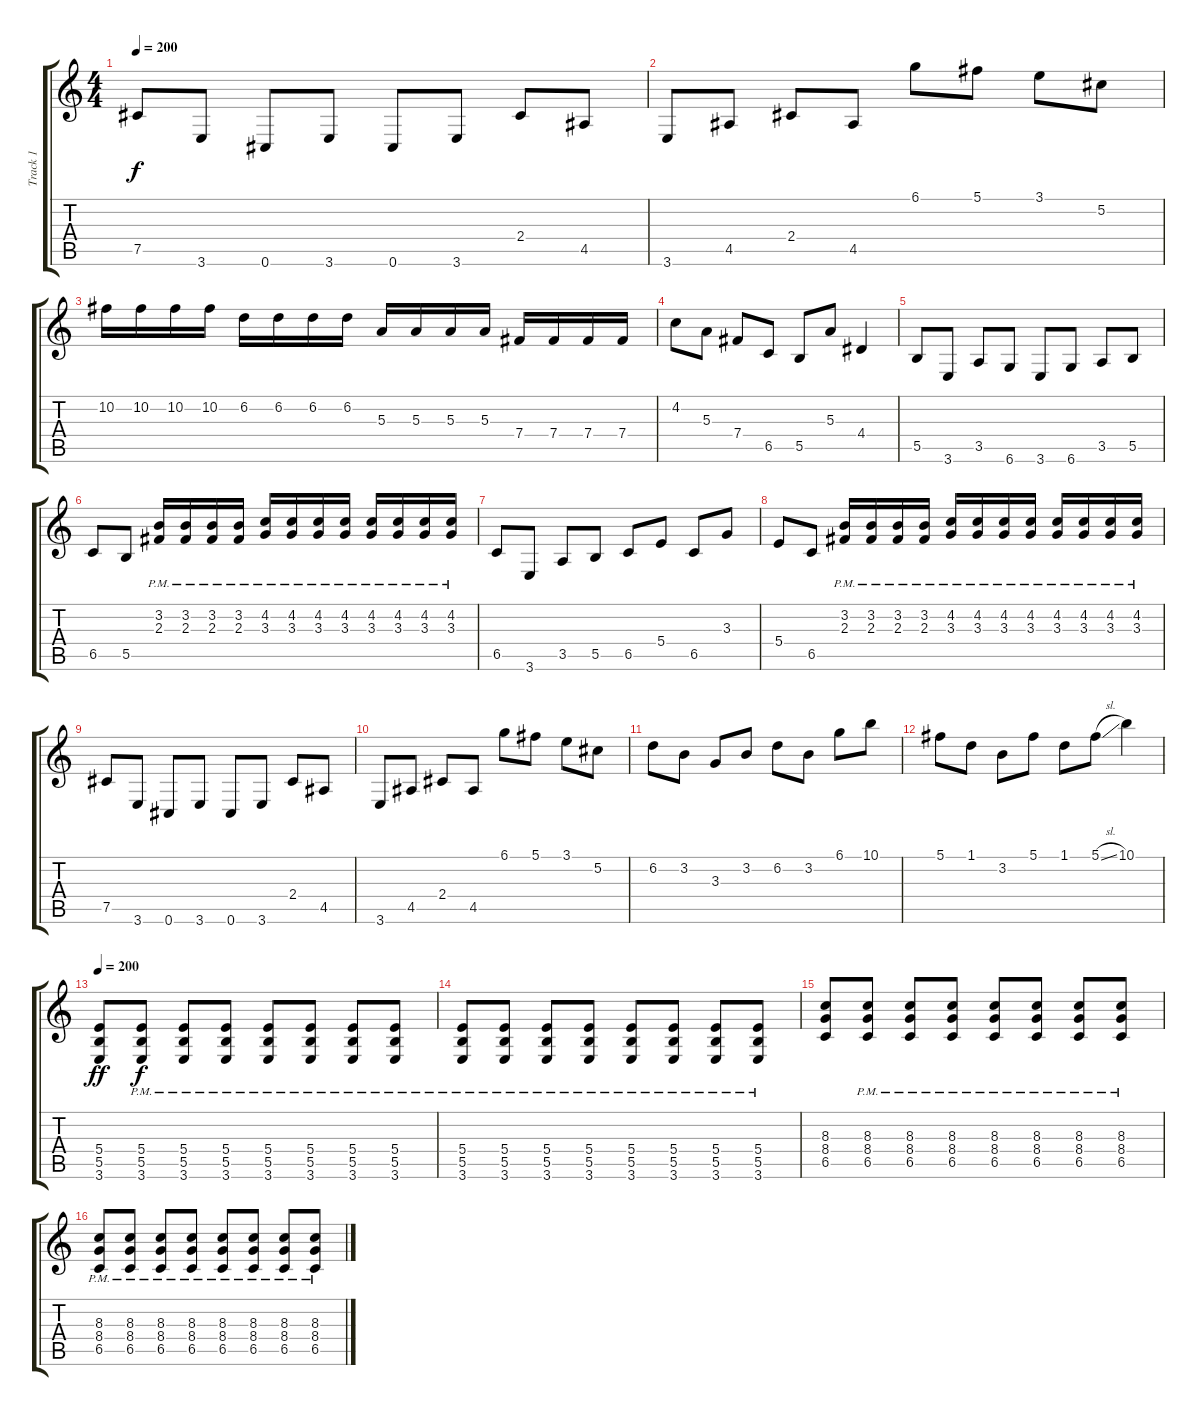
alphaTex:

\track ("Track 1" "Track 1") {instrument overdrivenguitar}
\staff {score tabs}
\tuning (Db4 Ab3 E3 B2 Gb2 Db2) {hide}
\ts (4 4)
\tempo 200
\clef g2
\ks c
7.5.8{dy f} 3.6.8 0.6.8 3.6.8 0.6.8 3.6.8 2.4.8 4.5.8 |
3.6.8 4.5.8 2.4.8 4.5.8 6.1.8 5.1.8 3.1.8 5.2.8 |
10.2.16 10.2.16 10.2.16 10.2.16 6.2.16 6.2.16 6.2.16 6.2.16 5.3.16 5.3.16 5.3.16 5.3.16 7.4.16 7.4.16 7.4.16 7.4.16 |
4.2.8 5.3.8 7.4.8 6.5.8 5.5.8 5.3.8 4.4.4 |
5.5.8 3.6.8 3.5.8 6.6.8 3.6.8 6.6.8 3.5.8 5.5.8 |
6.5.8 5.5.8 (3.2{pm} 2.3{pm}).16 (3.2{pm} 2.3{pm}).16 (3.2{pm} 2.3{pm}).16 (3.2{pm} 2.3{pm}).16 (4.2{pm} 3.3{pm}).16 (4.2{pm} 3.3{pm}).16 (4.2{pm} 3.3{pm}).16 (4.2{pm} 3.3{pm}).16 (4.2{pm} 3.3{pm}).16 (4.2{pm} 3.3{pm}).16 (4.2{pm} 3.3{pm}).16 (4.2{pm} 3.3{pm}).16 |
6.5.8 3.6.8 3.5.8 5.5.8 6.5.8 5.4.8 6.5.8 3.3.8 |
5.4.8 6.5.8 (3.2{pm} 2.3{pm}).16 (3.2{pm} 2.3{pm}).16 (3.2{pm} 2.3{pm}).16 (3.2{pm} 2.3{pm}).16 (4.2{pm} 3.3{pm}).16 (4.2{pm} 3.3{pm}).16 (4.2{pm} 3.3{pm}).16 (4.2{pm} 3.3{pm}).16 (4.2{pm} 3.3{pm}).16 (4.2{pm} 3.3{pm}).16 (4.2{pm} 3.3{pm}).16 (4.2{pm} 3.3{pm}).16 |
7.5.8 3.6.8 0.6.8 3.6.8 0.6.8 3.6.8 2.4.8 4.5.8 |
3.6.8 4.5.8 2.4.8 4.5.8 6.1.8 5.1.8 3.1.8 5.2.8 |
6.2.8 3.2.8 3.3.8 3.2.8 6.2.8 3.2.8 6.1.8 10.1.8 |
5.1.8 1.1.8 3.2.8 5.1.8 1.1.8 5.1{sl}.8 10.1.4 |
\tempo 200
(5.4 5.5 3.6).8{dy ff} (5.4{pm} 5.5{pm} 3.6{pm}).8{dy f} (5.4{pm} 5.5{pm} 3.6{pm}).8 (5.4{pm} 5.5{pm} 3.6{pm}).8 (5.4{pm} 5.5{pm} 3.6{pm}).8 (5.4{pm} 5.5{pm} 3.6{pm}).8 (5.4{pm} 5.5{pm} 3.6{pm}).8 (5.4{pm} 5.5{pm} 3.6{pm}).8 |
(5.4{pm} 5.5{pm} 3.6{pm}).8 (5.4{pm} 5.5{pm} 3.6{pm}).8 (5.4{pm} 5.5{pm} 3.6{pm}).8 (5.4{pm} 5.5{pm} 3.6{pm}).8 (5.4{pm} 5.5{pm} 3.6{pm}).8 (5.4{pm} 5.5{pm} 3.6{pm}).8 (5.4{pm} 5.5{pm} 3.6{pm}).8 (5.4{pm} 5.5{pm} 3.6{pm}).8 |
(8.3 8.4 6.5).8 (8.3{pm} 8.4{pm} 6.5{pm}).8 (8.3{pm} 8.4{pm} 6.5{pm}).8 (8.3{pm} 8.4{pm} 6.5{pm}).8 (8.3{pm} 8.4{pm} 6.5{pm}).8 (8.3{pm} 8.4{pm} 6.5{pm}).8 (8.3{pm} 8.4{pm} 6.5{pm}).8 (8.3{pm} 8.4{pm} 6.5{pm}).8 |
(8.3{pm} 8.4{pm} 6.5{pm}).8 (8.3{pm} 8.4{pm} 6.5{pm}).8 (8.3{pm} 8.4{pm} 6.5{pm}).8 (8.3{pm} 8.4{pm} 6.5{pm}).8 (8.3{pm} 8.4{pm} 6.5{pm}).8 (8.3{pm} 8.4{pm} 6.5{pm}).8 (8.3{pm} 8.4{pm} 6.5{pm}).8 (8.3{pm} 8.4{pm} 6.5{pm}).8
